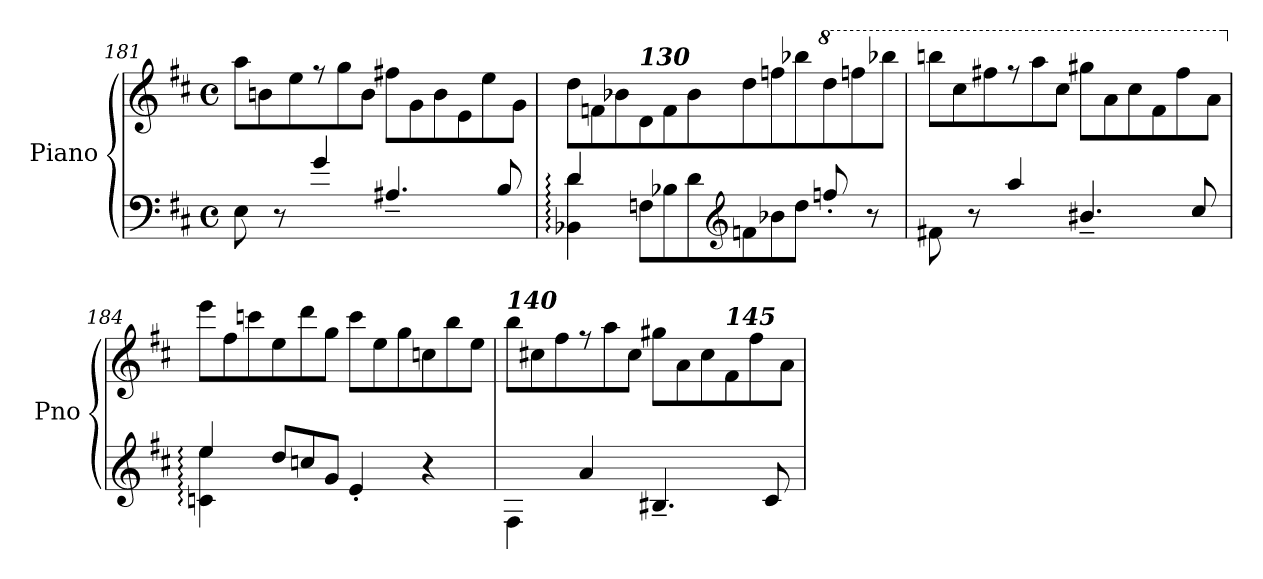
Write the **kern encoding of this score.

**kern	**kern
*part1	*part1
*staff2	*staff1
*I"Piano	*
*I'Pno	*
!!LO:LB:g=z
*clefF4	*clefG2
*k[f#c#]	*k[f#c#]
*M4/4	*M4/4
*met(c)	*met(c)
*	*Xtuplet
=181	=181
8E\	12aa\L
.	12bn\
8r	.
.	12ee\
4g/	12r
.	12gg\
.	12b\J
4.A#X~/	12ff#X\L
.	12g\
.	12b\
.	12e\
.	12ee\
8B/	.
.	12g\J
=182	=182
*^	*
4d/	4BB-X\: 4d\:	12dd\L
.	.	12fn\
.	.	12b-X\
*Xtuplet	*	*
!	!	!LO:TX:a:Bi:t=130
12Fn\L	2.ryy	12d\
12B-X\	.	12f\
12d\	.	12b-\
*clefG2	*	*
12fn\	.	12dd\
12b-X\	.	12ffn\
12dd\J	.	12bb-X\
*	*	*8va
8ffn'/	.	12ddd\
.	.	12fffn\
8r	.	.
.	.	12bbb-X\J
*v	*v	*
=183	=183
8f#X\	12bbbn\L
.	12ccc#\
8r	.
.	12fff#X\
4aa/	12r
.	12aaa\
.	12ccc#\J
4.b#X~/	12ggg#X\L
.	12aa\
.	12ccc#\
.	12ff#\
.	12fff#\
8cc#/	.
.	12aa\J
!!LO:PB:g=z
=184	=184
*^	*
*	*	*X8va
4ee/	4cn\: 4ee\:	12eee\L
.	.	12ff#\
.	.	12cccn\
12dd/L	2.ryy	12ee\
12ccn/	.	12ddd\
12g/J	.	12gg\J
4e'/	.	12ccc\L
.	.	12ee\
.	.	12gg\
4r	.	12ccn\
.	.	12bb\
.	.	12ee\J
*v	*v	*
=185	=185
!	!LO:TX:a:Bi:t=140
4F#\	12bb\L
.	12cc#X\
.	12ff#\
4a/	12r
.	12aa\
.	12cc#\J
4.B#X~/	12gg#X\L
.	12a\
.	12cc#\
!	!LO:TX:a:Bi:t=145
.	12f#\
.	12ff#\
8c#/	.
.	12a\J
=	=
*-	*-
